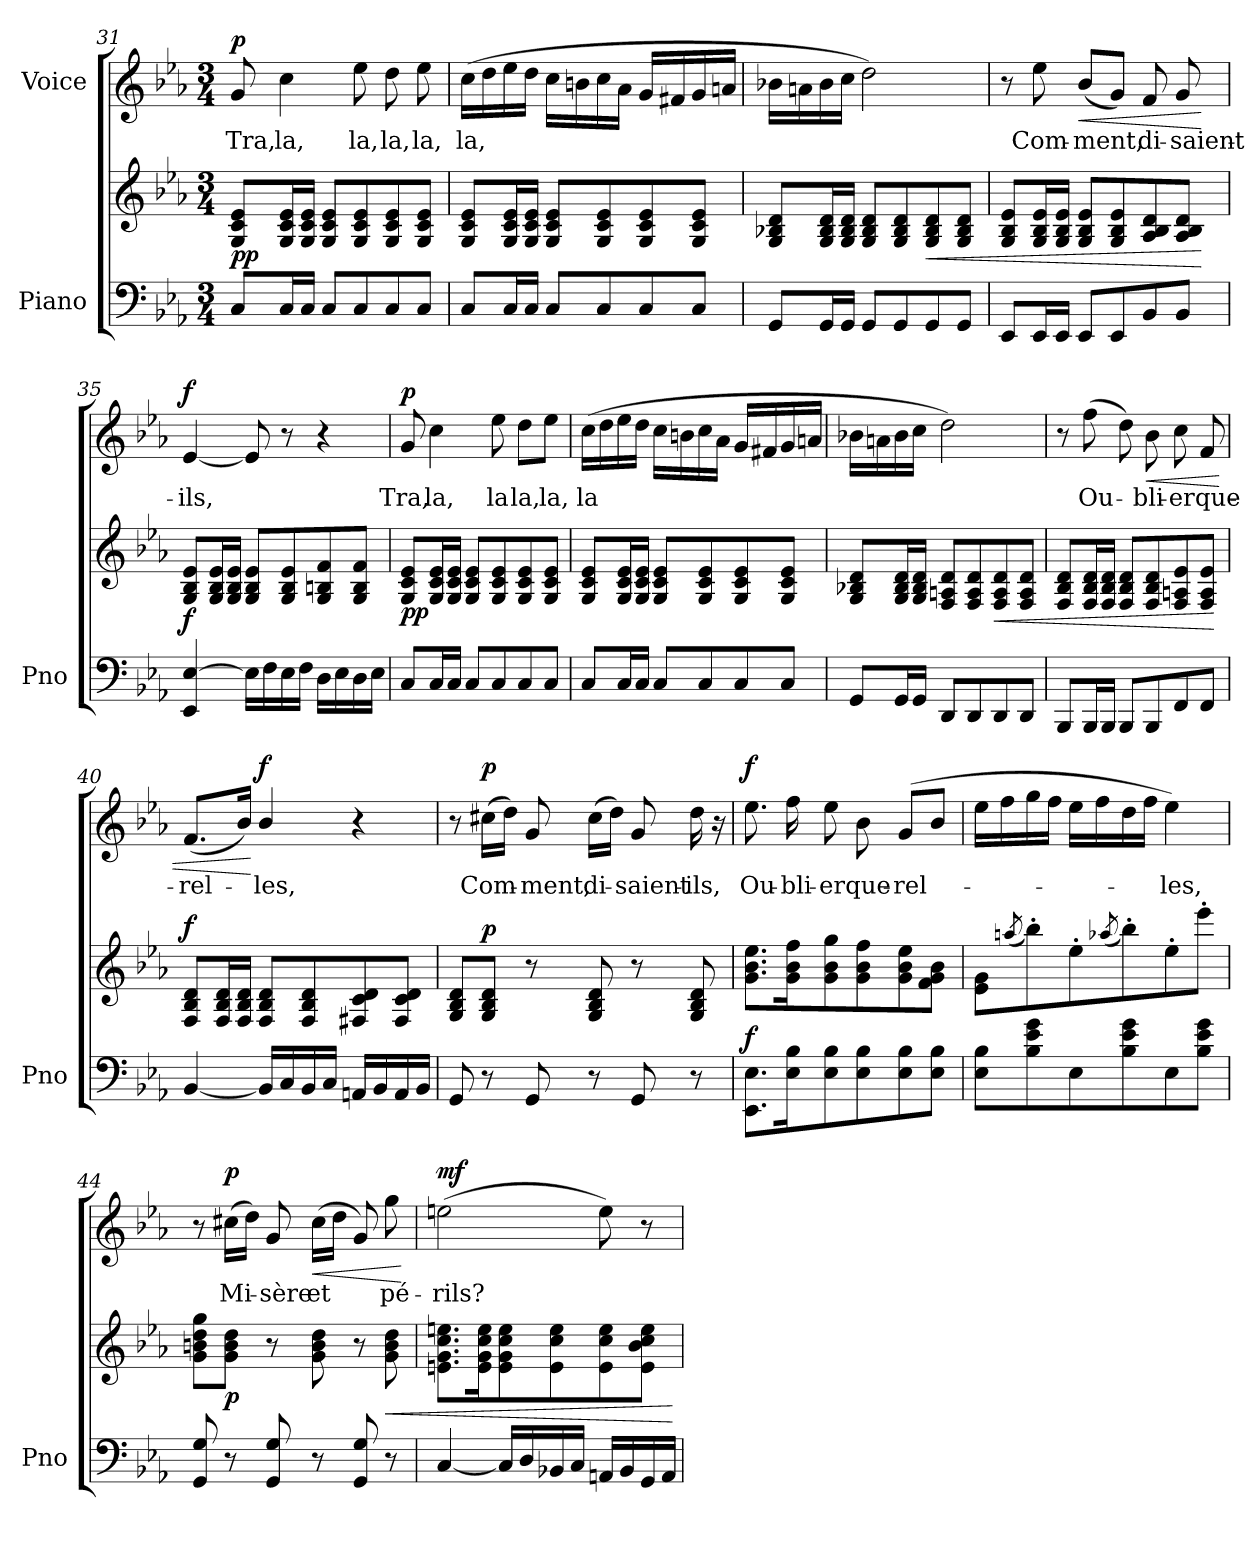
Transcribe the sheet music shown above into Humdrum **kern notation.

**kern	**kern	**dynam	**kern	**text	**dynam
*part2	*part2	*part2	*part1	*part1	*part1
*staff3	*staff2	*staff2/3	*staff1	*staff1	*staff1
*I"Piano	*	*	*I"Voice	*	*
*I'Pno	*	*	*	*	*
!!LO:LB:g=z
*clefF4	*clefG2	*	*clefG2	*	*
*k[b-e-a-]	*k[b-e-a-]	*	*k[b-e-a-]	*	*
*M3/4	*M3/4	*	*M3/4	*	*
=31	=31	=31	=31	=31	=31
!	!	!LO:DY:b	!	!LO:LY:b	!LO:DY:a
8C/L	8G/ 8c/ 8e-/L	pp	8g/	Tra,	p
!	!	!	!	!LO:LY:b	!
16C/L	16G/ 16c/ 16e-/L	.	4cc\	la,	.
16C/JJ	16G/ 16c/ 16e-/JJ	.	.	.	.
8C/L	8G/ 8c/ 8e-/L	.	.	.	.
!	!	!	!	!LO:LY:b	!
8C/	8G/ 8c/ 8e-/	.	8ee-\	la,	.
!	!	!	!	!LO:LY:b	!
8C/	8G/ 8c/ 8e-/	.	8dd\	la,	.
!	!	!	!	!LO:LY:b	!
8C/J	8G/ 8c/ 8e-/J	.	8ee-\	la,	.
=32	=32	=32	=32	=32	=32
!	!	!	!	!LO:LY:b	!
8C/L	8G/ 8c/ 8e-/L	.	(16cc\LL	la,	.
.	.	.	16dd\	.	.
16C/L	16G/ 16c/ 16e-/L	.	16ee-\	.	.
16C/JJ	16G/ 16c/ 16e-/JJ	.	16dd\JJ	.	.
8C/L	8G/ 8c/ 8e-/L	.	16cc\LL	.	.
.	.	.	16bn\	.	.
8C/	8G/ 8c/ 8e-/	.	16cc\	.	.
.	.	.	16a-\JJ	.	.
8C/	8G/ 8c/ 8e-/	.	16g/LL	.	.
.	.	.	16f#X/	.	.
8C/J	8G/ 8c/ 8e-/J	.	16g/	.	.
.	.	.	16an/JJ	.	.
=33	=33	=33	=33	=33	=33
8GG/L	8G/ 8B-X/ 8d/L	.	16b-X\LL	.	.
.	.	.	16an\	.	.
16GG/L	16G/ 16B-/ 16d/L	.	16b-\	.	.
16GG/JJ	16G/ 16B-/ 16d/JJ	.	16cc\JJ	.	.
8GG/L	8G/ 8B-/ 8d/L	.	2dd\)	.	.
8GG/	8G/ 8B-/ 8d/	.	.	.	.
!	!	!LO:HP:b	!	!	!
8GG/	8G/ 8B-/ 8d/	<	.	.	.
8GG/J	8G/ 8B-/ 8d/J	.	.	.	.
!!LO:PB:g=z
=34	=34	=34	=34	=34	=34
8EE-/L	8G/ 8B-/ 8e-/L	.	8r	.	.
!	!	!	!	!LO:LY:b	!
16EE-/L	16G/ 16B-/ 16e-/L	.	8ee-\	Com-	.
16EE-/JJ	16G/ 16B-/ 16e-/JJ	.	.	.	.
!	!	!	!	!LO:LY:b	!LO:HP:b
8EE-/L	8G/ 8B-/ 8e-/L	.	(8b-/L	-ment,	<
8EE-/	8G/ 8B-/ 8e-/	.	8g/J)	.	.
!	!	!	!	!LO:LY:b	!
8BB-/	8A-/ 8B-/ 8d/	.	8f/	di-	.
!	!	!	!	!LO:LY:b	!
8BB-/J	8A-/ 8B-/ 8d/J	.	8g/	-saient-	.
.	.	[	.	.	[
=35	=35	=35	=35	=35	=35
!	!	!LO:DY:b	!	!LO:LY:b	!LO:DY:a
4EE-/ [4E-/	8G/ 8B-/ 8e-/L	f	[4e-/	ils,	f
.	16G/ 16B-/ 16e-/L	.	.	.	.
.	16G/ 16B-/ 16e-/JJ	.	.	.	.
16E-\LL]	8G/ 8B-/ 8e-/L	.	8e-/]	.	.
16F\	.	.	.	.	.
16E-\	8G/ 8B-/ 8e-/	.	8r	.	.
16F\JJ	.	.	.	.	.
16D\LL	8G/ 8Bn/ 8f/	.	4r	.	.
16E-\	.	.	.	.	.
16D\	8G/ 8B/ 8f/J	.	.	.	.
16E-\JJ	.	.	.	.	.
=36	=36	=36	=36	=36	=36
!	!	!LO:DY:b	!	!LO:LY:b	!LO:DY:a
8C/L	8G/ 8c/ 8e-/L	pp	8g/	Tra,	p
!	!	!	!	!LO:LY:b	!
16C/L	16G/ 16c/ 16e-/L	.	4cc\	la,	.
16C/JJ	16G/ 16c/ 16e-/JJ	.	.	.	.
8C/L	8G/ 8c/ 8e-/L	.	.	.	.
!	!	!	!	!LO:LY:b	!
8C/	8G/ 8c/ 8e-/	.	8ee-\	la	.
!	!	!	!	!LO:LY:b	!
8C/	8G/ 8c/ 8e-/	.	8dd\L	la,	.
!	!	!	!	!LO:LY:b	!
8C/J	8G/ 8c/ 8e-/J	.	8ee-\J	la,	.
=37	=37	=37	=37	=37	=37
!	!	!	!	!LO:LY:b	!
8C/L	8G/ 8c/ 8e-/L	.	(16cc\LL	la	.
.	.	.	16dd\	.	.
16C/L	16G/ 16c/ 16e-/L	.	16ee-\	.	.
16C/JJ	16G/ 16c/ 16e-/JJ	.	16dd\JJ	.	.
8C/L	8G/ 8c/ 8e-/L	.	16cc\LL	.	.
.	.	.	16bn\	.	.
8C/	8G/ 8c/ 8e-/	.	16cc\	.	.
.	.	.	16a-\JJ	.	.
8C/	8G/ 8c/ 8e-/	.	16g/LL	.	.
.	.	.	16f#X/	.	.
8C/J	8G/ 8c/ 8e-/J	.	16g/	.	.
.	.	.	16an/JJ	.	.
!!LO:LB:g=z
=38	=38	=38	=38	=38	=38
8GG/L	8G/ 8B-X/ 8d/L	.	16b-X\LL	.	.
.	.	.	16an\	.	.
16GG/L	16G/ 16B-/ 16d/L	.	16b-\	.	.
16GG/JJ	16G/ 16B-/ 16d/JJ	.	16cc\JJ	.	.
8DD/L	8F/ 8An/ 8d/L	.	2dd\)	.	.
8DD/	8F/ 8A/ 8d/	.	.	.	.
!	!	!LO:HP:b	!	!	!
8DD/	8F/ 8A/ 8d/	<	.	.	.
8DD/J	8F/ 8A/ 8d/J	.	.	.	.
=39	=39	=39	=39	=39	=39
8BBB-/L	8F/ 8B-/ 8d/L	.	8r	.	.
!	!	!	!	!LO:LY:b	!
16BBB-/L	16F/ 16B-/ 16d/L	.	(8ff\	Ou-	.
16BBB-/JJ	16F/ 16B-/ 16d/JJ	.	.	.	.
8BBB-/L	8F/ 8B-/ 8d/L	.	8dd\)	.	.
!	!	!	!	!LO:LY:b	!LO:HP:b
8BBB-/	8F/ 8B-/ 8d/	.	8b-\	-bli-	<
!	!	!	!	!LO:LY:b	!
8FF/	8F/ 8An/ 8e-/	.	8cc\	-er	.
!	!	!	!	!LO:LY:b	!
8FF/J	8F/ 8A/ 8e-/J	.	8f/	que-	.
.	.	[	.	.	.
=40	=40	=40	=40	=40	=40
!	!	!LO:DY:a	!	!LO:LY:b	!
[4BB-/	8F/ 8B-/ 8d/L	f	(8.f/L	-rel-	.
.	16F/ 16B-/ 16d/L	.	.	.	.
.	16F/ 16B-/ 16d/JJ	.	16b-/Jk)	.	.
!	!	!	!	!LO:LY:b	!LO:DY:n=1:a
16BB-/LL]	8F/ 8B-/ 8d/L	.	4b-/	-les,	[ f
16C/	.	.	.	.	.
16BB-/	8F/ 8B-/ 8d/	.	.	.	.
16C/JJ	.	.	.	.	.
16AAn/LL	8F#X/ 8c/ 8d/	.	4r	.	.
16BB-/	.	.	.	.	.
16AA/	8F#/ 8c/ 8d/J	.	.	.	.
16BB-/JJ	.	.	.	.	.
=41	=41	=41	=41	=41	=41
8GG/	8G/ 8B-/ 8d/L	.	8r	.	.
!	!	!LO:DY:a	!	!LO:LY:b	!LO:DY:a
8r	8G/ 8B-/ 8d/J	p	(16cc#X\LL	Com-	p
.	.	.	16dd\JJ)	.	.
!	!	!	!	!LO:LY:b	!
8GG/	8r	.	8g/	-ment,	.
!	!	!	!	!LO:LY:b	!
8r	8G/ 8B-/ 8d/	.	(16cc#\LL	di-	.
.	.	.	16dd\JJ)	.	.
!	!	!	!	!LO:LY:b	!
8GG/	8r	.	8g/	-saient-	.
!	!	!	!	!LO:LY:b	!
8r	8G/ 8B-/ 8d/	.	16dd\	ils,	.
.	.	.	16r	.	.
!!LO:LB:g=z
=42	=42	=42	=42	=42	=42
!	!	!LO:DY:a=2	!	!LO:LY:b	!LO:DY:a
8.EE-\ 8.E-\L	8.g\ 8.b-\ 8.ee-\L	f	8.ee-\	Ou-	f
!	!	!	!	!LO:LY:b	!
16E-\ 16B-\K	16g\ 16b-\ 16ff\K	.	16ff\	-bli-	.
!	!	!	!	!LO:LY:b	!
8E-\ 8B-\	8g\ 8b-\ 8gg\	.	8ee-\	-er	.
!	!	!	!	!LO:LY:b	!
8E-\ 8B-\	8g\ 8b-\ 8ff\	.	8b-\	que-	.
!	!	!	!	!LO:LY:b	!
8E-\ 8B-\	8g\ 8b-\ 8ee-\	.	(>8g/L	-rel-	.
8E-\ 8B-\J	8f\ 8g\ 8b-\J	.	8b-/J	.	.
=43	=43	=43	=43	=43	=43
8E-\ 8B-\L	8e-\ 8g\L	.	16ee-\LL	.	.
.	.	.	16ff\	.	.
.	(8qaan/	.	.	.	.
8B-\ 8e-\ 8g\	8bb-'\)	.	16gg\	.	.
.	.	.	16ff\JJ	.	.
8E-\	8ee-'\	.	16ee-\LL	.	.
.	.	.	16ff\	.	.
.	(8qaa-X/	.	.	.	.
8B-\ 8e-\ 8g\	8bb-'\)	.	16dd\	.	.
.	.	.	16ff\JJ	.	.
!	!	!	!	!LO:LY:b	!
8E-\	8ee-'\	.	4ee-\)	-les,	.
8B-\ 8e-\ 8g\J	8eee-'\J	.	.	.	.
=44	=44	=44	=44	=44	=44
8GG/ 8G/	8g\ 8bn\ 8dd\ 8gg\L	.	8r	.	.
!	!	!LO:DY:b	!	!LO:LY:b	!LO:DY:a
8r	8g\ 8b\ 8dd\J	p	(16cc#X\LL	Mi-	p
.	.	.	16dd\JJ)	.	.
!	!	!	!	!LO:LY:b	!
8GG/ 8G/	8r	.	8g/	-sère	.
!	!	!	!	!LO:LY:b	!LO:HP:b
8r	8g\ 8b\ 8dd\	.	(16cc#\LL	et	<
.	.	.	16dd\JJ	.	.
8GG/ 8G/	8r	.	8g/)	.	.
!	!	!LO:HP:b	!	!LO:LY:b	!
8r	8g\ 8b\ 8dd\	<	8gg\	pé-	.
.	.	.	.	.	[
=45	=45	=45	=45	=45	=45
!	!	!	!	!LO:LY:b	!LO:DY:a
[4C/	8.en\ 8.g\ 8.cc\ 8.een\L	.	(2een\	-rils?	mf
.	16e\ 16g\ 16cc\ 16ee\K	.	.	.	.
16C/LL]	8e\ 8g\ 8cc\ 8ee\	.	.	.	.
16D/	.	.	.	.	.
16BB-X/	8e\ 8cc\ 8ee\	.	.	.	.
16C/JJ	.	.	.	.	.
16AAn/LL	8e\ 8cc\ 8ee\	.	8ee\)	.	.
16BB-/	.	.	.	.	.
16GG/	8e\ 8b-\ 8cc\ 8ee\J	.	8r	.	.
16AA/JJ	.	.	.	.	.
.	.	[	.	.	.
=	=	=	=	=	=
*-	*-	*-	*-	*-	*-
